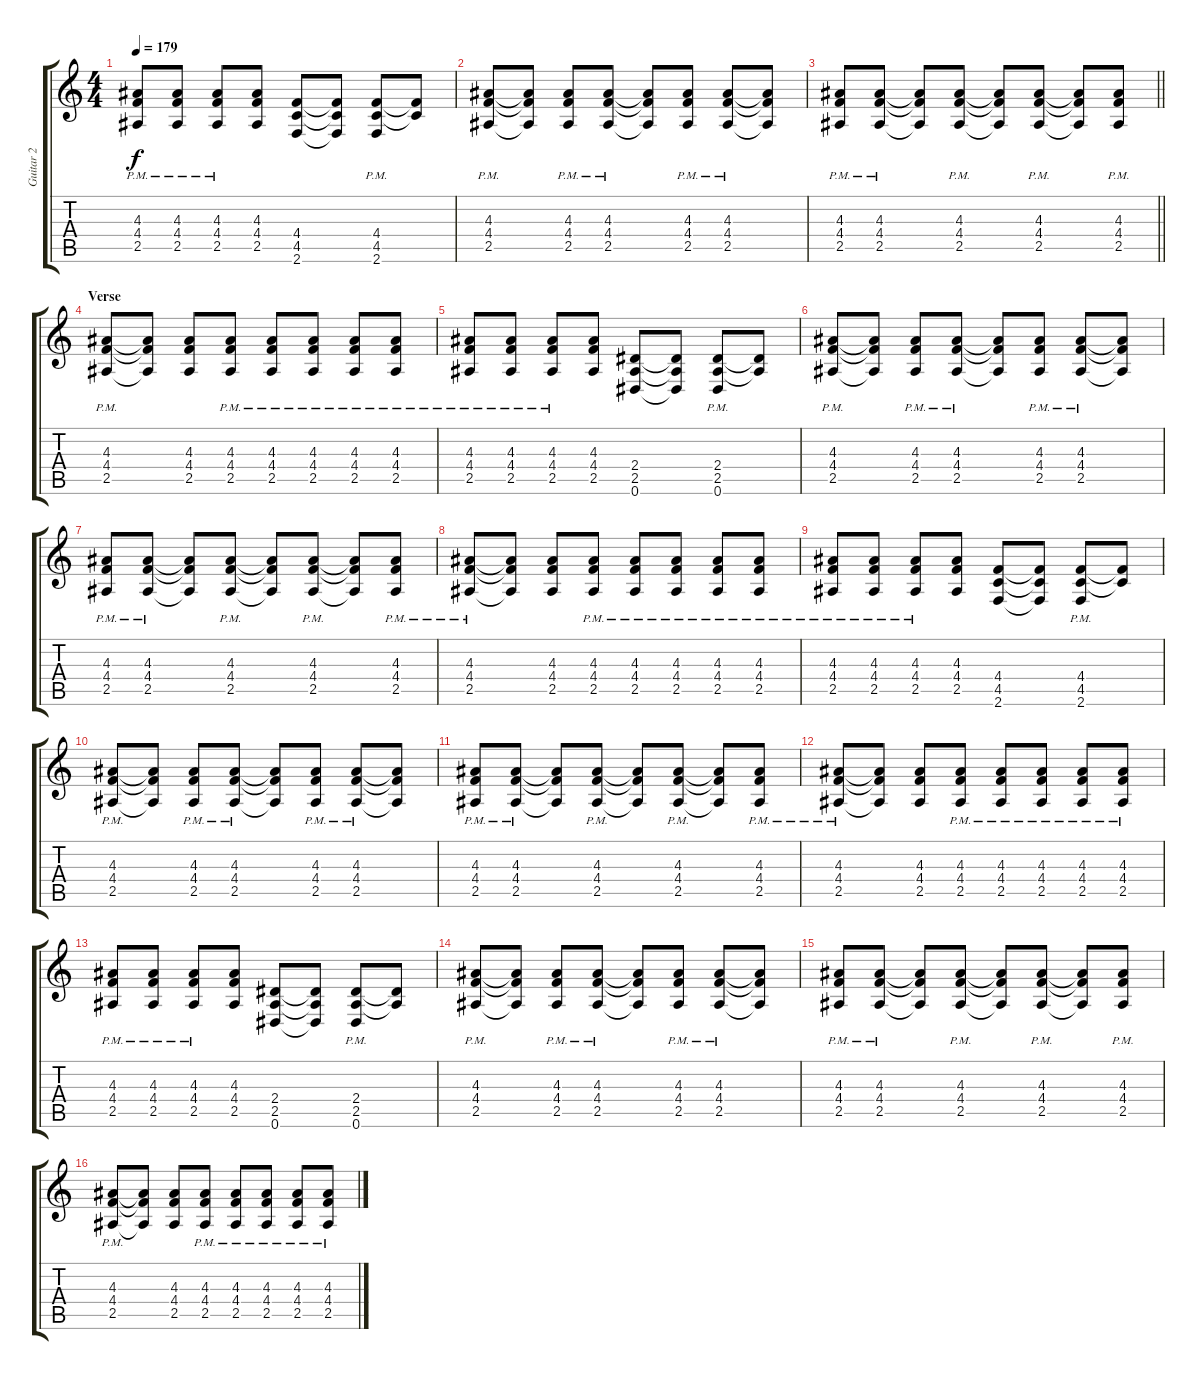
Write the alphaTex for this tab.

\track ("Guitar 2" "Guitar 2") {instrument distortionguitar}
\staff {score tabs}
\tuning (Eb4 Bb3 Gb3 Db3 Ab2 Eb2) {hide}
\ts (4 4)
\tempo 179
\clef g2
\ks c
(4.3 4.4{pm} 2.5{pm}).8{dy f} (4.3 4.4{pm} 2.5{pm}).8 (4.3 4.4{pm} 2.5{pm}).8 (4.3 4.4 2.5).8 (4.4 4.5 2.6).8 (4.4{t} 4.5{t} 2.6{t}).8 (4.4{pm} 4.5{pm} 2.6).8 (4.4{t} 4.5{t}).8 |
(4.3{pm} 4.4{pm} 2.5{pm}).8 (4.3{t} 4.4{t} 2.5{t}).8 (4.3{pm} 4.4{pm} 2.5{pm}).8 (4.3{pm} 4.4{pm} 2.5{pm}).8 (4.3{t} 4.4{t} 2.5{t}).8 (4.3{pm} 4.4{pm} 2.5{pm}).8 (4.3{pm} 4.4{pm} 2.5{pm}).8 (4.3{t} 4.4{t} 2.5{t}).8 |
\barLineRight lightlight
(4.3{pm} 4.4{pm} 2.5{pm}).8 (4.3{pm} 4.4{pm} 2.5{pm}).8 (4.3{t} 4.4{t} 2.5{t}).8 (4.3{pm} 4.4{pm} 2.5{pm}).8 (4.3{t} 4.4{t} 2.5{t}).8 (4.3{pm} 4.4{pm} 2.5{pm}).8 (4.3{t} 4.4{t} 2.5{t}).8 (4.3{pm} 4.4{pm} 2.5{pm}).8 |
\section ("" "Verse")
(4.3 4.4{pm} 2.5{pm}).8 (4.3{t} 4.4{t} 2.5{t}).8 (4.3 4.4 2.5).8 (4.3 4.4{pm} 2.5{pm}).8 (4.3 4.4{pm} 2.5{pm}).8 (4.3 4.4{pm} 2.5{pm}).8 (4.3 4.4{pm} 2.5{pm}).8 (4.3 4.4{pm} 2.5{pm}).8 |
(4.3 4.4{pm} 2.5{pm}).8 (4.3 4.4{pm} 2.5{pm}).8 (4.3 4.4{pm} 2.5{pm}).8 (4.3 4.4 2.5).8 (2.4 2.5 0.6).8 (2.4{t} 2.5{t} 0.6{t}).8 (2.4{pm} 2.5{pm} 0.6).8 (2.4{t} 2.5{t}).8 |
(4.3{pm} 4.4{pm} 2.5{pm}).8 (4.3{t} 4.4{t} 2.5{t}).8 (4.3{pm} 4.4{pm} 2.5{pm}).8 (4.3{pm} 4.4{pm} 2.5{pm}).8 (4.3{t} 4.4{t} 2.5{t}).8 (4.3{pm} 4.4{pm} 2.5{pm}).8 (4.3{pm} 4.4{pm} 2.5{pm}).8 (4.3{t} 4.4{t} 2.5{t}).8 |
(4.3{pm} 4.4{pm} 2.5{pm}).8 (4.3{pm} 4.4{pm} 2.5{pm}).8 (4.3{t} 4.4{t} 2.5{t}).8 (4.3{pm} 4.4{pm} 2.5{pm}).8 (4.3{t} 4.4{t} 2.5{t}).8 (4.3{pm} 4.4{pm} 2.5{pm}).8 (4.3{t} 4.4{t} 2.5{t}).8 (4.3{pm} 4.4{pm} 2.5{pm}).8 |
(4.3 4.4{pm} 2.5{pm}).8 (4.3{t} 4.4{t} 2.5{t}).8 (4.3 4.4 2.5).8 (4.3 4.4{pm} 2.5{pm}).8 (4.3 4.4{pm} 2.5{pm}).8 (4.3 4.4{pm} 2.5{pm}).8 (4.3 4.4{pm} 2.5{pm}).8 (4.3 4.4{pm} 2.5{pm}).8 |
(4.3 4.4{pm} 2.5{pm}).8 (4.3 4.4{pm} 2.5{pm}).8 (4.3 4.4{pm} 2.5{pm}).8 (4.3 4.4 2.5).8 (4.4 4.5 2.6).8 (4.4{t} 4.5{t} 2.6{t}).8 (4.4{pm} 4.5{pm} 2.6).8 (4.4{t} 4.5{t}).8 |
(4.3{pm} 4.4{pm} 2.5{pm}).8 (4.3{t} 4.4{t} 2.5{t}).8 (4.3{pm} 4.4{pm} 2.5{pm}).8 (4.3{pm} 4.4{pm} 2.5{pm}).8 (4.3{t} 4.4{t} 2.5{t}).8 (4.3{pm} 4.4{pm} 2.5{pm}).8 (4.3{pm} 4.4{pm} 2.5{pm}).8 (4.3{t} 4.4{t} 2.5{t}).8 |
(4.3{pm} 4.4{pm} 2.5{pm}).8 (4.3{pm} 4.4{pm} 2.5{pm}).8 (4.3{t} 4.4{t} 2.5{t}).8 (4.3{pm} 4.4{pm} 2.5{pm}).8 (4.3{t} 4.4{t} 2.5{t}).8 (4.3{pm} 4.4{pm} 2.5{pm}).8 (4.3{t} 4.4{t} 2.5{t}).8 (4.3{pm} 4.4{pm} 2.5{pm}).8 |
(4.3 4.4{pm} 2.5{pm}).8 (4.3{t} 4.4{t} 2.5{t}).8 (4.3 4.4 2.5).8 (4.3 4.4{pm} 2.5{pm}).8 (4.3 4.4{pm} 2.5{pm}).8 (4.3 4.4{pm} 2.5{pm}).8 (4.3 4.4{pm} 2.5{pm}).8 (4.3 4.4{pm} 2.5{pm}).8 |
(4.3 4.4{pm} 2.5{pm}).8 (4.3 4.4{pm} 2.5{pm}).8 (4.3 4.4{pm} 2.5{pm}).8 (4.3 4.4 2.5).8 (2.4 2.5 0.6).8 (2.4{t} 2.5{t} 0.6{t}).8 (2.4{pm} 2.5{pm} 0.6).8 (2.4{t} 2.5{t}).8 |
(4.3{pm} 4.4{pm} 2.5{pm}).8 (4.3{t} 4.4{t} 2.5{t}).8 (4.3{pm} 4.4{pm} 2.5{pm}).8 (4.3{pm} 4.4{pm} 2.5{pm}).8 (4.3{t} 4.4{t} 2.5{t}).8 (4.3{pm} 4.4{pm} 2.5{pm}).8 (4.3{pm} 4.4{pm} 2.5{pm}).8 (4.3{t} 4.4{t} 2.5{t}).8 |
(4.3{pm} 4.4{pm} 2.5{pm}).8 (4.3{pm} 4.4{pm} 2.5{pm}).8 (4.3{t} 4.4{t} 2.5{t}).8 (4.3{pm} 4.4{pm} 2.5{pm}).8 (4.3{t} 4.4{t} 2.5{t}).8 (4.3{pm} 4.4{pm} 2.5{pm}).8 (4.3{t} 4.4{t} 2.5{t}).8 (4.3{pm} 4.4{pm} 2.5{pm}).8 |
(4.3 4.4{pm} 2.5{pm}).8 (4.3{t} 4.4{t} 2.5{t}).8 (4.3 4.4 2.5).8 (4.3 4.4{pm} 2.5{pm}).8 (4.3 4.4{pm} 2.5{pm}).8 (4.3 4.4{pm} 2.5{pm}).8 (4.3 4.4{pm} 2.5{pm}).8 (4.3 4.4{pm} 2.5{pm}).8
